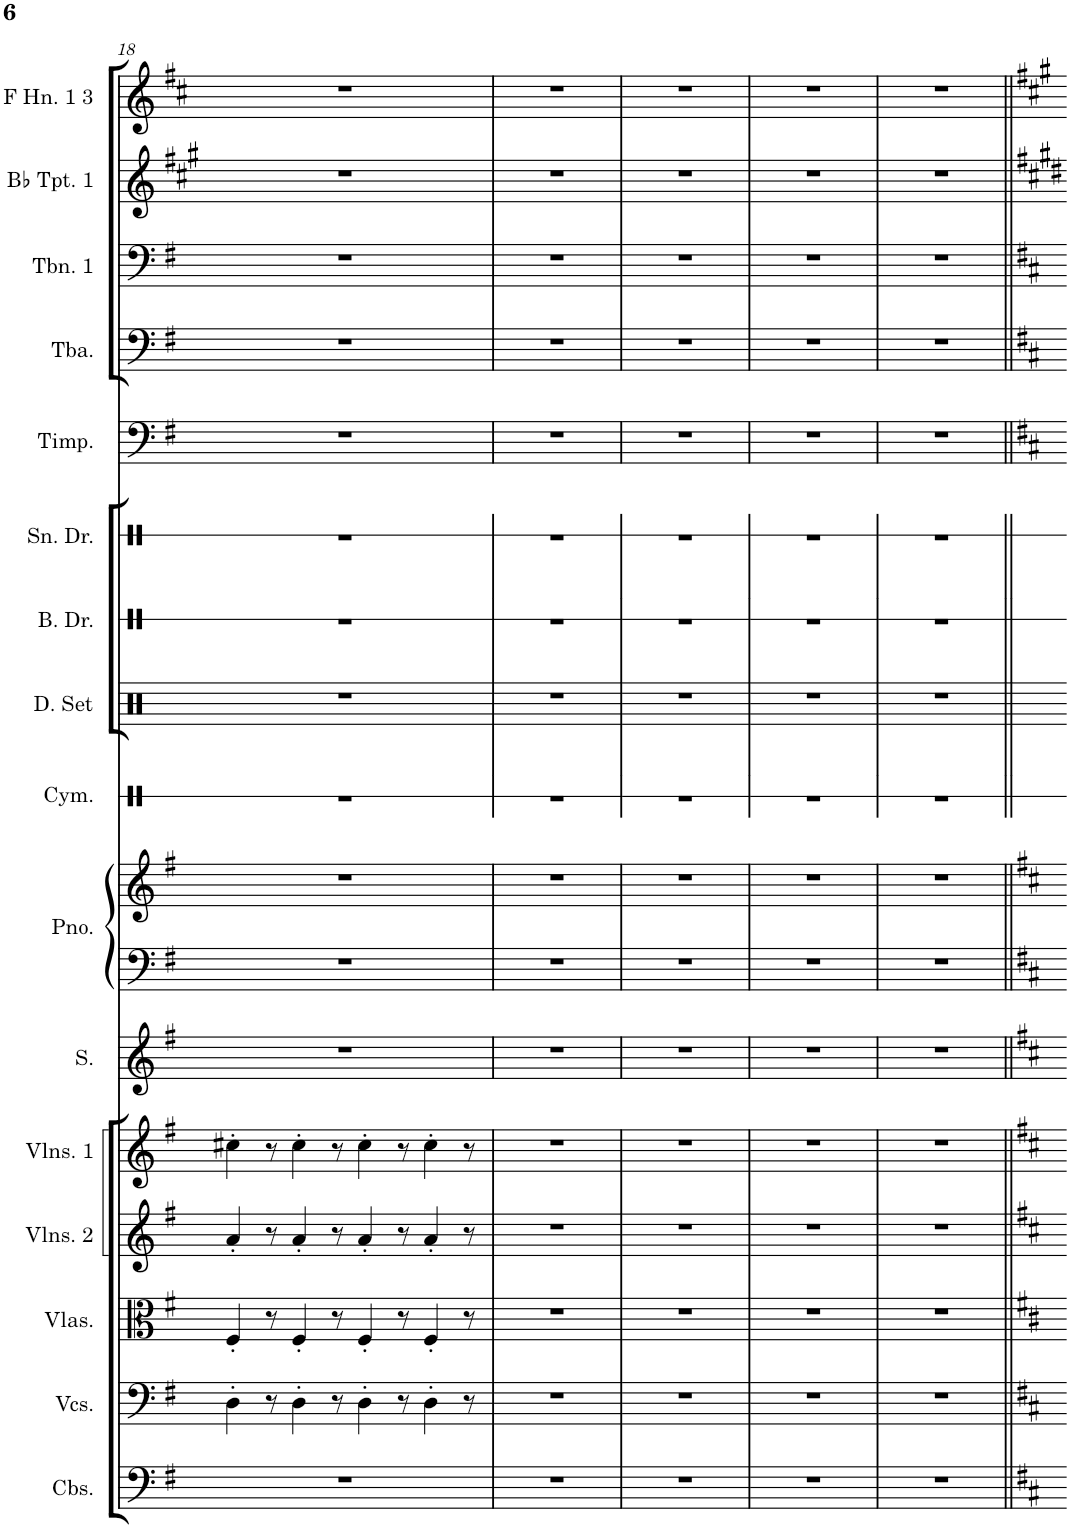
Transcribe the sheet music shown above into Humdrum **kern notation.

**kern	**kern	**kern	**kern	**kern	**kern	**kern	**kern	**kern	**kern	**kern	**kern	**kern	**kern	**kern	**kern	**kern
*part16	*part15	*part14	*part13	*part12	*part11	*part10	*part10	*part9	*part8	*part7	*part6	*part5	*part4	*part3	*part2	*part1
*staff17	*staff16	*staff15	*staff14	*staff13	*staff12	*staff11	*staff10	*staff9	*staff8	*staff7	*staff6	*staff5	*staff4	*staff3	*staff2	*staff1
*I"Contrabasses	*I"Violoncellos	*I"Violas	*I"Violins 2	*I"Violins 1	*I"Soprano	*I"Piano	*	*I"Cymbal	*I"Drumset	*I"Bass Drum	*I"Snare Drum	*I"Timpani	*I"Tuba	*I"Trombone 1	*I"Bb Trumpet 1	*I"F Horn 1 &amp; 3
*I'Cbs.	*I'Vcs.	*I'Vlas.	*I'Vlns. 2	*I'Vlns. 1	*I'S.	*I'Pno.	*	*I'Cym.	*I'D. Set	*I'B. Dr.	*I'Sn. Dr.	*I'Timp.	*I'Tba.	*I'Tbn. 1	*I'Bb Tpt. 1	*I'F Hn. 1 3
!!LO:PB:g=z
*clefF4	*clefF4	*clefC3	*clefG2	*clefG2	*clefG2	*clefF4	*clefG2	*clefX	*clefX	*clefX	*clefX	*clefF4	*clefF4	*clefF4	*clefG2	*clefG2
*Trd7c12	*	*	*	*	*	*	*	*	*	*	*	*	*	*	*Trd1c2	*Trd4c7
*k[f#]	*k[f#]	*k[f#]	*k[f#]	*k[f#]	*k[f#]	*k[f#]	*k[f#]	*k[]	*k[]	*k[]	*k[]	*k[f#]	*k[f#]	*k[f#]	*k[f#c#g#]	*k[f#c#]
*M12/8	*M12/8	*M12/8	*M12/8	*M12/8	*M12/8	*M12/8	*M12/8	*M12/8	*M12/8	*M12/8	*M12/8	*M12/8	*M12/8	*M12/8	*M12/8	*M12/8
=18	=18	=18	=18	=18	=18	=18	=18	=18	=18	=18	=18	=18	=18	=18	=18	=18
1.r	4D'\	4F#'/	4a'/	4cc#X'\	1.r	1.r	1.r	1.r	1.r	1.r	1.r	1.r	1.r	1.r	1.r	1.r
.	8r	8r	8r	8r	.	.	.	.	.	.	.	.	.	.	.	.
.	4D'\	4F#'/	4a'/	4cc#'\	.	.	.	.	.	.	.	.	.	.	.	.
.	8r	8r	8r	8r	.	.	.	.	.	.	.	.	.	.	.	.
.	4D'\	4F#'/	4a'/	4cc#'\	.	.	.	.	.	.	.	.	.	.	.	.
.	8r	8r	8r	8r	.	.	.	.	.	.	.	.	.	.	.	.
.	4D'\	4F#'/	4a'/	4cc#'\	.	.	.	.	.	.	.	.	.	.	.	.
.	8r	8r	8r	8r	.	.	.	.	.	.	.	.	.	.	.	.
=19	=19	=19	=19	=19	=19	=19	=19	=19	=19	=19	=19	=19	=19	=19	=19	=19
1.r	1.r	1.r	1.r	1.r	1.r	1.r	1.r	1.r	1.r	1.r	1.r	1.r	1.r	1.r	1.r	1.r
=20	=20	=20	=20	=20	=20	=20	=20	=20	=20	=20	=20	=20	=20	=20	=20	=20
1.r	1.r	1.r	1.r	1.r	1.r	1.r	1.r	1.r	1.r	1.r	1.r	1.r	1.r	1.r	1.r	1.r
=21	=21	=21	=21	=21	=21	=21	=21	=21	=21	=21	=21	=21	=21	=21	=21	=21
1.r	1.r	1.r	1.r	1.r	1.r	1.r	1.r	1.r	1.r	1.r	1.r	1.r	1.r	1.r	1.r	1.r
=22	=22	=22	=22	=22	=22	=22	=22	=22	=22	=22	=22	=22	=22	=22	=22	=22
1.r	1.r	1.r	1.r	1.r	1.r	1.r	1.r	1.r	1.r	1.r	1.r	1.r	1.r	1.r	1.r	1.r
=||	=||	=||	=||	=||	=||	=||	=||	=||	=||	=||	=||	=||	=||	=||	=||	=||
*-	*-	*-	*-	*-	*-	*-	*-	*-	*-	*-	*-	*-	*-	*-	*-	*-
